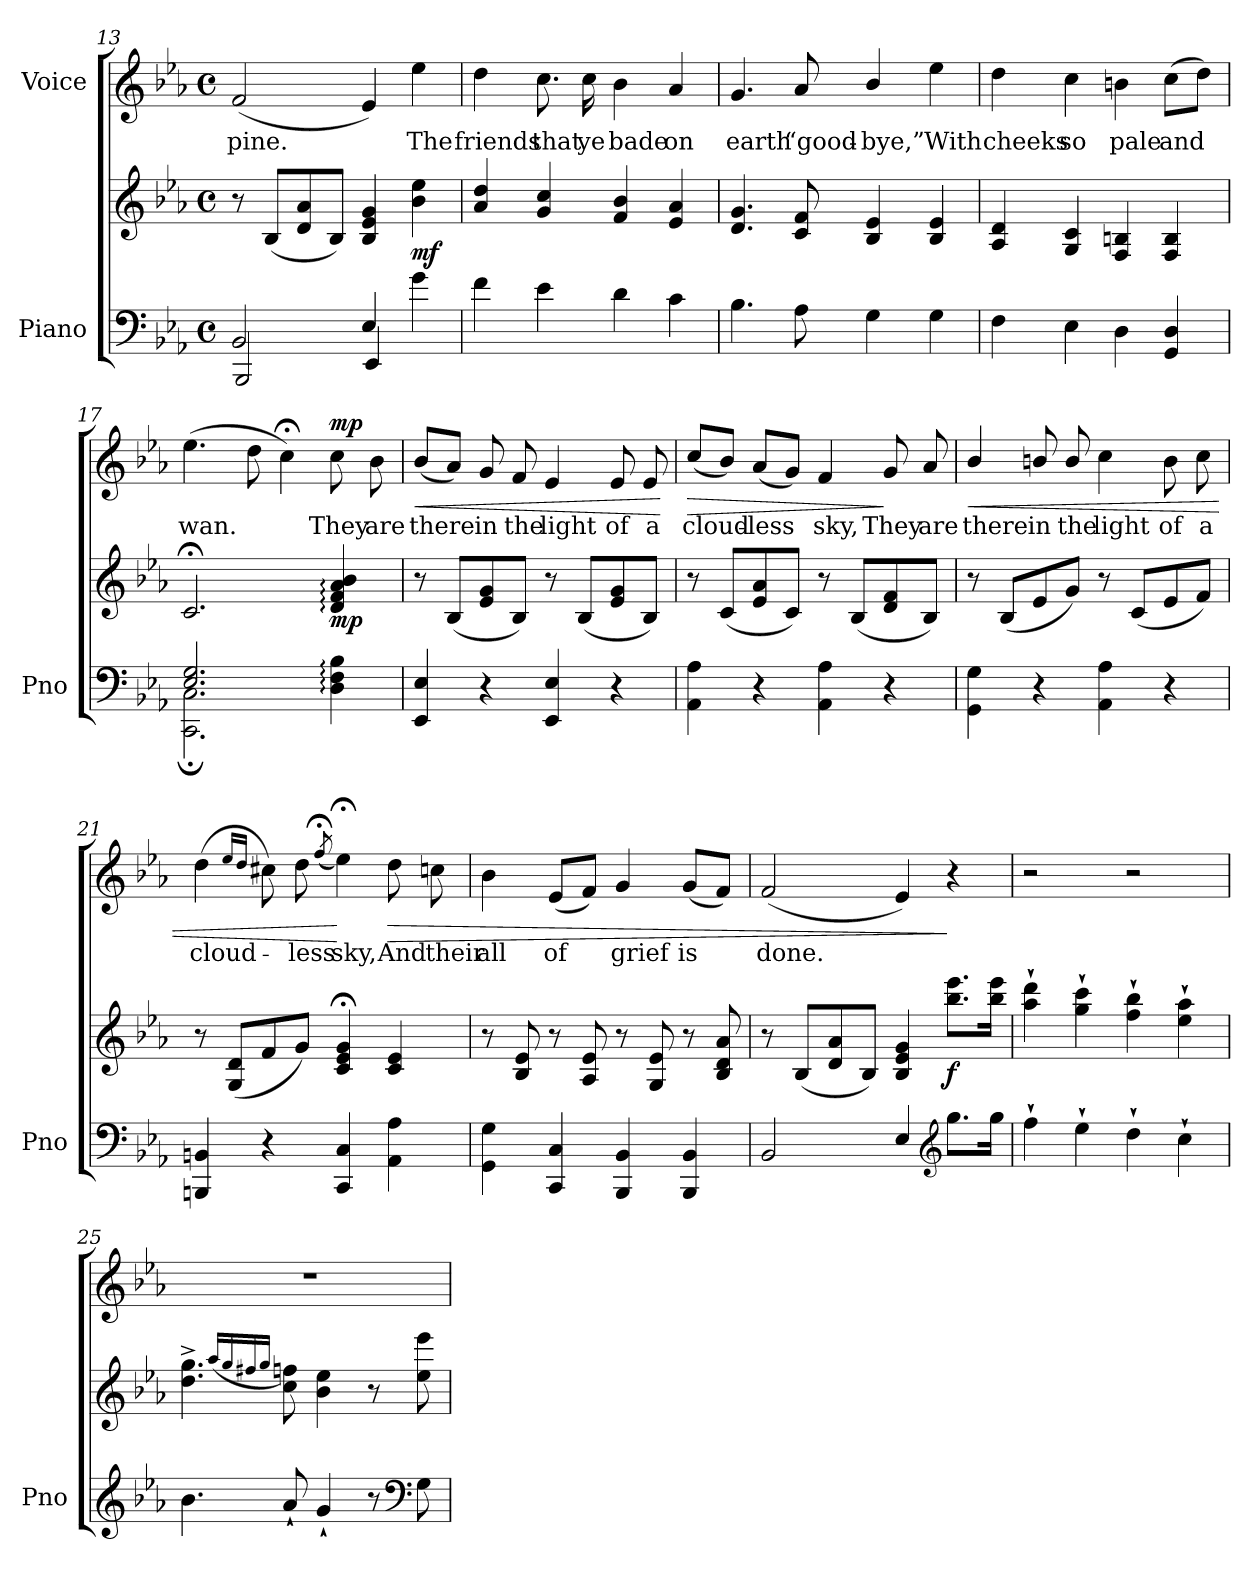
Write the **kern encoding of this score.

**kern	**kern	**dynam	**kern	**text	**dynam
*part2	*part2	*part2	*part1	*part1	*part1
*staff3	*staff2	*staff2/3	*staff1	*staff1	*staff1
*I"Piano	*	*	*I"Voice	*	*
*I'Pno	*	*	*	*	*
*clefF4	*clefG2	*	*clefG2	*	*
*k[b-e-a-]	*k[b-e-a-]	*	*k[b-e-a-]	*	*
*M4/4	*M4/4	*	*M4/4	*	*
*met(c)	*met(c)	*	*met(c)	*	*
=13	=13	=13	=13	=13	=13
*^	*	*	*	*	*
!	!	!	!	!	!LO:LY:b	!
2BB-/	2BBB-/	8r	.	(<2f/	pine.	.
.	.	(<8B-/L	.	.	.	.
.	.	8d/ 8a-/	.	.	.	.
.	.	8B-/J)	.	.	.	.
4E-/	4EE-/	4B-/ 4e-/ 4g/	.	4e-/)	.	.
!	!	!	!LO:DY:b	!	!LO:LY:b	!
4g\	4ryy	4b-\ 4ee-\	mf	4ee-\	The	.
=14	=14	=14	=14	=14	=14	=14
!	!	!	!	!	!LO:LY:b	!
*v	*v	*	*	*	*	*
4f\	4a-/ 4dd/	.	4dd\	friends	.
!	!	!	!	!LO:LY:b	!
4e-\	4g/ 4cc/	.	8.cc\	that	.
!	!	!	!	!LO:LY:b	!
.	.	.	16cc\	ye	.
!	!	!	!	!LO:LY:b	!
4d\	4f/ 4b-/	.	4b-\	bade	.
!	!	!	!	!LO:LY:b	!
4c\	4e-/ 4a-/	.	4a-/	on	.
!!LO:LB:g=z
=15	=15	=15	=15	=15	=15
!	!	!	!	!LO:LY:b	!
4.B-\	4.d/ 4.g/	.	4.g/	earth	.
!	!	!	!	!LO:LY:b	!
8A-\	8c/ 8f/	.	8a-/	“good-	.
!	!	!	!	!LO:LY:b	!
4G\	4B-/ 4e-/	.	4b-/	-bye,”	.
!	!	!	!	!LO:LY:b	!
4G\	4B-/ 4e-/	.	4ee-\	With	.
=16	=16	=16	=16	=16	=16
!	!	!	!	!LO:LY:b	!
4F\	4A-/ 4d/	.	4dd\	cheeks	.
!	!	!	!	!LO:LY:b	!
4E-\	4G/ 4c/	.	4cc\	so	.
!	!	!	!	!LO:LY:b	!
4D\	4F/ 4Bn/	.	4bn\	pale	.
!	!	!	!	!LO:LY:b	!
4GG/ 4D/	4F/ 4B/	.	(>8cc\L	and	.
.	.	.	8dd\J)	.	.
=17	=17	=17	=17	=17	=17
*^	*	*	*	*	*
!	!	!	!	!	!LO:LY:b	!
2.E-/ 2.G/	2.CC\; 2.C\;	2.c;</	.	(>4.ee-\	wan.	.
.	.	.	.	8dd\	.	.
.	.	.	.	4cc;<\)	.	.
!	!	!	!LO:DY:b	!	!LO:LY:b	!LO:DY:a
4ryy	4D\: 4F\: 4B-\:	4d/: 4f/: 4a-/: 4b-/:	mp	8cc\	They	mp
!	!	!	!	!	!LO:LY:b	!
.	.	.	.	8b-\	are	.
*v	*v	*	*	*	*	*
=18	=18	=18	=18	=18	=18
!	!	!	!	!LO:LY:b	!LO:HP:b
4EE-/ 4E-/	8r	.	(<8b-/L	there	<
.	(<8B-/L	.	8a-/J)	.	.
!	!	!	!	!LO:LY:b	!
4r	8e-/ 8g/	.	8g/	in	.
!	!	!	!	!LO:LY:b	!
.	8B-/J)	.	8f/	the	.
!	!	!	!	!LO:LY:b	!
4EE-/ 4E-/	8r	.	4e-/	light	.
.	(<8B-/L	.	.	.	.
!	!	!	!	!LO:LY:b	!
4r	8e-/ 8g/	.	8e-/	of	.
!	!	!	!	!LO:LY:b	!
.	8B-/J)	.	8e-/	a	.
.	.	.	.	.	[
!!LO:LB:g=z
=19	=19	=19	=19	=19	=19
!	!	!	!	!LO:LY:b	!LO:HP:b
4AA-\ 4A-\	8r	.	(<8cc/L	cloud-	>
.	(<8c/L	.	8b-/J)	.	.
!	!	!	!	!LO:LY:b	!
4r	8e-/ 8a-/	.	(<8a-/L	-less	.
.	8c/J)	.	8g/J)	.	.
!	!	!	!	!LO:LY:b	!
4AA-\ 4A-\	8r	.	4f/	sky,	.
.	(<8B-/L	.	.	.	.
!	!	!	!	!LO:LY:b	!
4r	8d/ 8f/	.	8g/	They	]
!	!	!	!	!LO:LY:b	!
.	8B-/J)	.	8a-/	are	.
=20	=20	=20	=20	=20	=20
!	!	!	!	!LO:LY:b	!LO:HP:b
4GG\ 4G\	8r	.	4b-/	there	<
.	(<8B-/L	.	.	.	.
!	!	!	!	!LO:LY:b	!
4r	8e-/	.	8bn/	in	.
!	!	!	!	!LO:LY:b	!
.	8g/J)	.	8b/	the	.
!	!	!	!	!LO:LY:b	!
4AA-\ 4A-\	8r	.	4cc\	light	.
.	(<8c/L	.	.	.	.
!	!	!	!	!LO:LY:b	!
4r	8e-/	.	8b\	of	.
!	!	!	!	!LO:LY:b	!
.	8f/J)	.	8cc\	a	.
=21	=21	=21	=21	=21	=21
!	!	!	!	!LO:LY:b	!
4BBBn/ 4BBn/	8r	.	(>4dd\	cloud-	.
.	(<8G/ 8d/L	.	.	.	.
.	.	.	16qee-/LL	.	.
.	.	.	16qdd/JJ	.	.
4r	8f/	.	8cc#X\)	.	.
!	!	!	!	!LO:LY:b	!
.	8g/J)	.	8dd\	-less	.
.	.	.	(<8qff;</	.	.
!	!	!	!	!LO:LY:b	!
4CC/ 4C/	4c/;< 4e-/;< 4g/;<	.	4ee-;<\)	sky,	[
!	!	!	!	!LO:LY:b	!LO:HP:b
4AA-\ 4A-\	4c/ 4e-/	.	8dd\	And	>
!	!	!	!	!LO:LY:b	!
.	.	.	8ccn\	their	.
=22	=22	=22	=22	=22	=22
!	!	!	!	!LO:LY:b	!
4GG\ 4G\	8r	.	4b-\	all	.
.	8B-/ 8e-/	.	.	.	.
!	!	!	!	!LO:LY:b	!
4CC/ 4C/	8r	.	(<8e-/L	of	.
.	8A-/ 8e-/	.	8f/J)	.	.
!	!	!	!	!LO:LY:b	!
4BBB-/ 4BB-/	8r	.	4g/	grief	.
.	8G/ 8e-/	.	.	.	.
!	!	!	!	!LO:LY:b	!
4BBB-/ 4BB-/	8r	.	(<8g/L	is	.
.	8B-/ 8d/ 8a-/	.	8f/J)	.	.
!!LO:LB:g=z
=23	=23	=23	=23	=23	=23
!	!	!	!	!LO:LY:b	!
2BB-/	8r	.	(<2f/	done.	.
.	(<8B-/L	.	.	.	.
.	8d/ 8a-/	.	.	.	.
.	8B-/J)	.	.	.	.
4E-/	4B-/ 4e-/ 4g/	.	4e-/)	.	.
*clefG2	*	*	*	*	*
!	!	!LO:DY:b	!	!	!
8.gg\L	8.bb-\ 8.eee-\L	f	4r	.	]
16gg\Jk	16bb-\ 16eee-\Jk	.	.	.	.
=24	=24	=24	=24	=24	=24
4ff`\	4aa-\` 4ddd\`	.	2r	.	.
4ee-`\	4gg\` 4ccc\`	.	.	.	.
4dd`\	4ff\` 4bb-\`	.	2r	.	.
4cc`\	4ee-\` 4aa-\`	.	.	.	.
=25	=25	=25	=25	=25	=25
4.b-\	4.dd\^ 4.gg\^	.	1r	.	.
.	(<16qaa-/LL	.	.	.	.
.	16qgg/	.	.	.	.
.	16qff#X/	.	.	.	.
.	16qgg/JJ	.	.	.	.
8a-`/	8cc\ 8ffn\)	.	.	.	.
4g`/	4b-\ 4ee-\	.	.	.	.
8r	8r	.	.	.	.
*clefF4	*	*	*	*	*
8G\	8ee-\ 8eee-\	.	.	.	.
=	=	=	=	=	=
*-	*-	*-	*-	*-	*-
